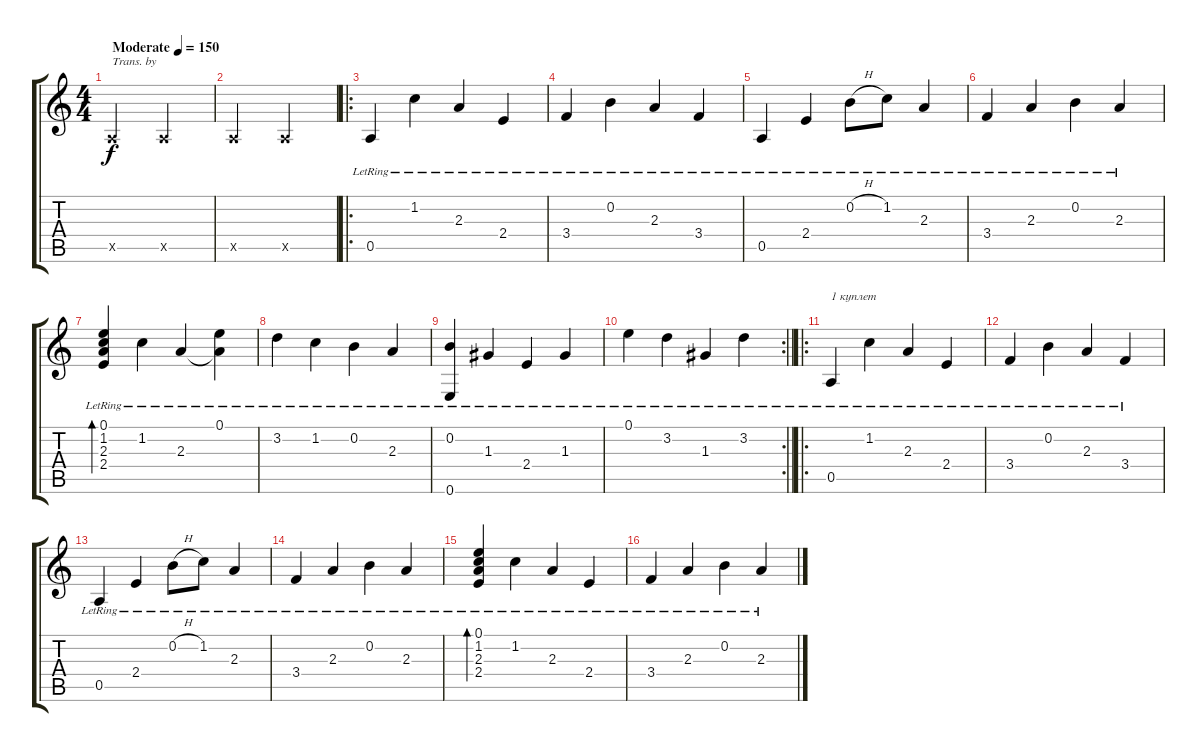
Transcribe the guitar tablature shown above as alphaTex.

\track "" {instrument acousticguitarsteel}
\staff {score tabs}
\tuning (E4 B3 G3 D3 A2 E2) {hide}
\ts (4 4)
\tempo (150 "Moderate")
\clef g2
\ks c
0.5{x}.2{txt "Trans. by" dy f instrument acousticguitarsteel} 0.5{x}.2 |
0.5{x}.2 0.5{x}.2 |
\ro
0.5{lr}.4 1.2{lr}.4 2.3{lr}.4 2.4{lr}.4 |
3.4{lr}.4 0.2{lr}.4 2.3{lr}.4 3.4{lr}.4 |
0.5{lr}.4 2.4{lr}.4 0.2{h lr}.8 1.2{lr}.8 2.3{lr}.4 |
3.4{lr}.4 2.3{lr}.4 0.2{lr}.4 2.3{lr}.4 |
(0.1{lr} 1.2{lr} 2.3{lr} 2.4).4{bd 240} 1.2{lr}.4 2.3{lr}.4 (0.1{lr} 2.3{t}).4 |
3.2{lr}.4 1.2{lr}.4 0.2{lr}.4 2.3{lr}.4 |
(0.2{lr} 0.6{lr}).4 1.3{lr}.4 2.4{lr}.4 1.3{lr}.4 |
\rc 2
\barLineRight lightlight
0.1{lr}.4 3.2{lr}.4 1.3{lr}.4 3.2{lr}.4 |
\ro
0.5{lr}.4{txt "1 куплет"} 1.2{lr}.4 2.3{lr}.4 2.4{lr}.4 |
3.4{lr}.4 0.2{lr}.4 2.3{lr}.4 3.4{lr}.4 |
0.5{lr}.4 2.4{lr}.4 0.2{h lr}.8 1.2{lr}.8 2.3{lr}.4 |
3.4{lr}.4 2.3{lr}.4 0.2{lr}.4 2.3{lr}.4 |
(0.1{lr} 1.2{lr} 2.3{lr} 2.4).4{bd 240} 1.2{lr}.4 2.3{lr}.4 2.4{lr}.4 |
3.4{lr}.4 2.3{lr}.4 0.2{lr}.4 2.3{lr}.4
